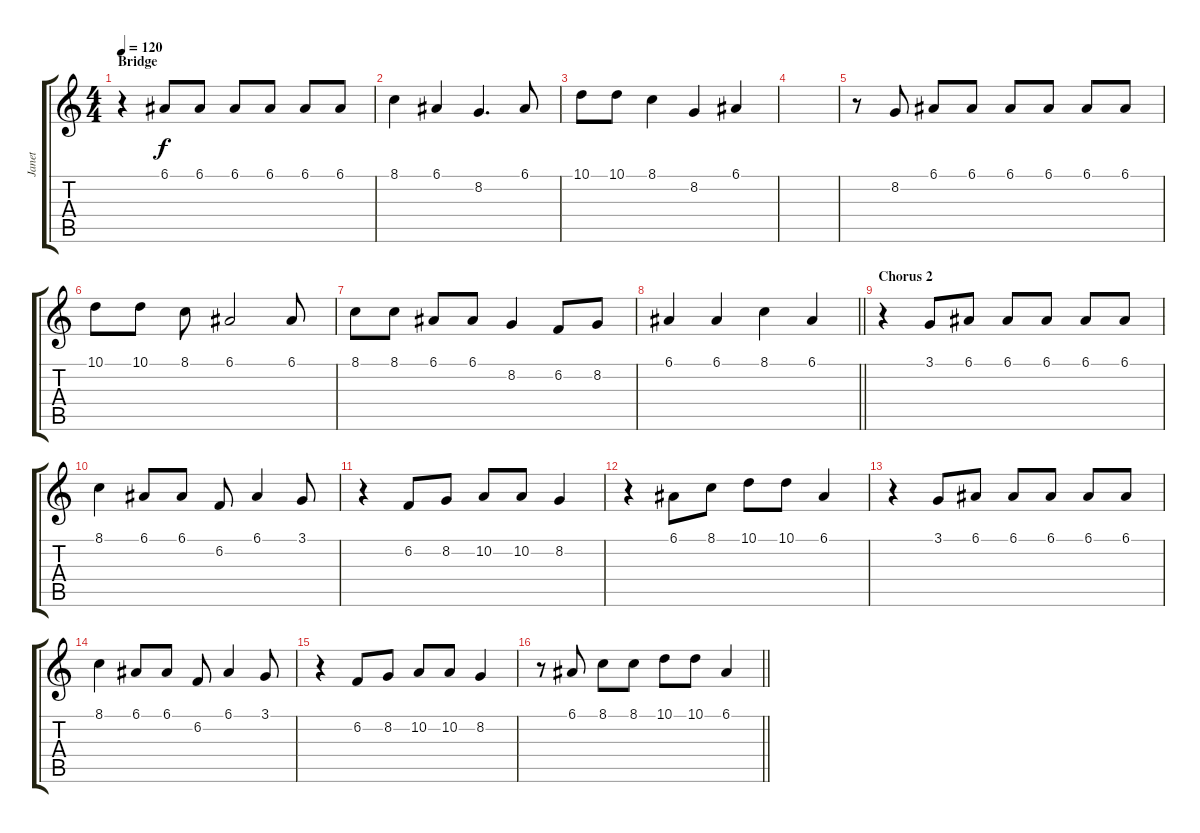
\track ("Janet" "Janet") {instrument synthvoice}
\staff {score tabs}
\tuning (E4 B3 G3 D3 A2 E2) {hide}
\ts (4 4)
\section ("" "Bridge")
\tempo 120
\clef g2
\ks c
r.4{dy f} 6.1.8 6.1.8 6.1.8 6.1.8 6.1.8 6.1.8 |
8.1.4 6.1.4 8.2.4{d} 6.1.8 |
10.1.8 10.1.8 8.1.4 8.2.4 6.1.4 |
|
r.8 8.2.8 6.1.8 6.1.8 6.1.8 6.1.8 6.1.8 6.1.8 |
10.1.8 10.1.8 8.1.8 6.1.2 6.1.8 |
8.1.8 8.1.8 6.1.8 6.1.8 8.2.4 6.2.8 8.2.8 |
\barLineRight lightlight
6.1.4 6.1.4 8.1.4 6.1.4 |
\section ("" "Chorus 2")
r.4 3.1.8 6.1.8 6.1.8 6.1.8 6.1.8 6.1.8 |
8.1.4 6.1.8 6.1.8 6.2.8 6.1.4 3.1.8 |
r.4 6.2.8 8.2.8 10.2.8 10.2.8 8.2.4 |
r.4 6.1.8 8.1.8 10.1.8 10.1.8 6.1.4 |
r.4 3.1.8 6.1.8 6.1.8 6.1.8 6.1.8 6.1.8 |
8.1.4 6.1.8 6.1.8 6.2.8 6.1.4 3.1.8 |
r.4 6.2.8 8.2.8 10.2.8 10.2.8 8.2.4 |
\barLineRight lightlight
r.8 6.1.8 8.1.8 8.1.8 10.1.8 10.1.8 6.1.4
